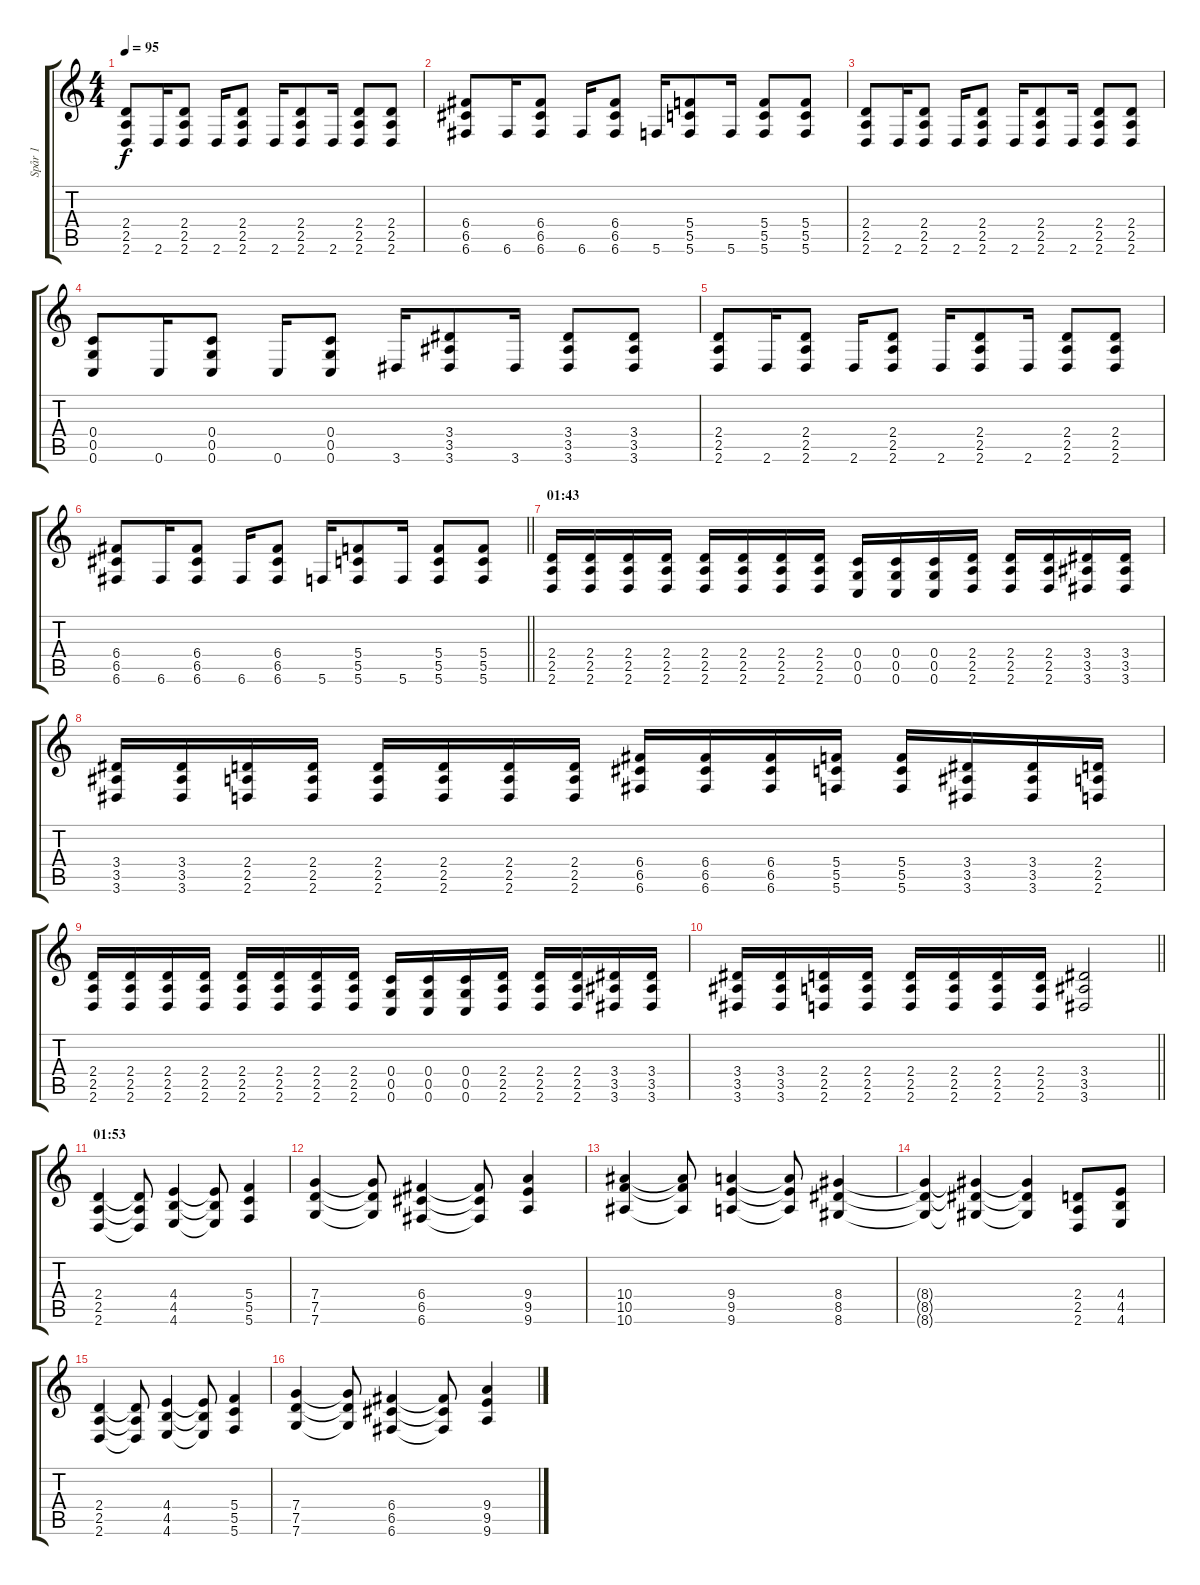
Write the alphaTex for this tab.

\track ("Spår 1" "Spår 1") {instrument distortionguitar}
\staff {score tabs}
\tuning (D4 A3 F3 C3 G2 C2) {hide}
\ts (4 4)
\tempo 95
\clef g2
\ks c
(2.4 2.5 2.6).8{dy f} 2.6.16 (2.4 2.5 2.6).8 2.6.16 (2.4 2.5 2.6).8 2.6.16 (2.4 2.5 2.6).8 2.6.16 (2.4 2.5 2.6).8 (2.4 2.5 2.6).8 |
(6.4 6.5 6.6).8 6.6.16 (6.4 6.5 6.6).8 6.6.16 (6.4 6.5 6.6).8 5.6.16 (5.4 5.5 5.6).8 5.6.16 (5.4 5.5 5.6).8 (5.4 5.5 5.6).8 |
(2.4 2.5 2.6).8 2.6.16 (2.4 2.5 2.6).8 2.6.16 (2.4 2.5 2.6).8 2.6.16 (2.4 2.5 2.6).8 2.6.16 (2.4 2.5 2.6).8 (2.4 2.5 2.6).8 |
(0.4 0.5 0.6).8 0.6.16 (0.4 0.5 0.6).8 0.6.16 (0.4 0.5 0.6).8 3.6.16 (3.4 3.5 3.6).8 3.6.16 (3.4 3.5 3.6).8 (3.4 3.5 3.6).8 |
(2.4 2.5 2.6).8 2.6.16 (2.4 2.5 2.6).8 2.6.16 (2.4 2.5 2.6).8 2.6.16 (2.4 2.5 2.6).8 2.6.16 (2.4 2.5 2.6).8 (2.4 2.5 2.6).8 |
\barLineRight lightlight
(6.4 6.5 6.6).8 6.6.16 (6.4 6.5 6.6).8 6.6.16 (6.4 6.5 6.6).8 5.6.16 (5.4 5.5 5.6).8 5.6.16 (5.4 5.5 5.6).8 (5.4 5.5 5.6).8 |
\section ("" "01:43")
(2.4 2.5 2.6).16 (2.4 2.5 2.6).16 (2.4 2.5 2.6).16 (2.4 2.5 2.6).16 (2.4 2.5 2.6).16 (2.4 2.5 2.6).16 (2.4 2.5 2.6).16 (2.4 2.5 2.6).16 (0.4 0.5 0.6).16 (0.4 0.5 0.6).16 (0.4 0.5 0.6).16 (2.4 2.5 2.6).16 (2.4 2.5 2.6).16 (2.4 2.5 2.6).16 (3.4 3.5 3.6).16 (3.4 3.5 3.6).16 |
(3.4 3.5 3.6).16 (3.4 3.5 3.6).16 (2.4 2.5 2.6).16 (2.4 2.5 2.6).16 (2.4 2.5 2.6).16 (2.4 2.5 2.6).16 (2.4 2.5 2.6).16 (2.4 2.5 2.6).16 (6.4 6.5 6.6).16 (6.4 6.5 6.6).16 (6.4 6.5 6.6).16 (5.4 5.5 5.6).16 (5.4 5.5 5.6).16 (3.4 3.5 3.6).16 (3.4 3.5 3.6).16 (2.4 2.5 2.6).16 |
(2.4 2.5 2.6).16 (2.4 2.5 2.6).16 (2.4 2.5 2.6).16 (2.4 2.5 2.6).16 (2.4 2.5 2.6).16 (2.4 2.5 2.6).16 (2.4 2.5 2.6).16 (2.4 2.5 2.6).16 (0.4 0.5 0.6).16 (0.4 0.5 0.6).16 (0.4 0.5 0.6).16 (2.4 2.5 2.6).16 (2.4 2.5 2.6).16 (2.4 2.5 2.6).16 (3.4 3.5 3.6).16 (3.4 3.5 3.6).16 |
\barLineRight lightlight
(3.4 3.5 3.6).16 (3.4 3.5 3.6).16 (2.4 2.5 2.6).16 (2.4 2.5 2.6).16 (2.4 2.5 2.6).16 (2.4 2.5 2.6).16 (2.4 2.5 2.6).16 (2.4 2.5 2.6).16 (3.4 3.5 3.6).2 |
\section ("" "01:53")
(2.4 2.5 2.6).4 (2.4{t} 2.5{t} 2.6{t}).8 (4.4 4.5 4.6).4 (4.4{t} 4.5{t} 4.6{t}).8 (5.4 5.5 5.6).4 |
(7.4 7.5 7.6).4 (7.4{t} 7.5{t} 7.6{t}).8 (6.4 6.5 6.6).4 (6.4{t} 6.5{t} 6.6{t}).8 (9.4 9.5 9.6).4 |
(10.4 10.5 10.6).4 (10.4{t} 10.5{t} 10.6{t}).8 (9.4 9.5 9.6).4 (9.4{t} 9.5{t} 9.6{t}).8 (8.4 8.5 8.6).4 |
(8.4{t} 8.5{t} 8.6{t}).4 (8.4{t} 8.5{t} 8.6{t}).4 (8.4{t} 8.5{t} 8.6{t}).4 (2.4 2.5 2.6).8 (4.4 4.5 4.6).8 |
(2.4 2.5 2.6).4 (2.4{t} 2.5{t} 2.6{t}).8 (4.4 4.5 4.6).4 (4.4{t} 4.5{t} 4.6{t}).8 (5.4 5.5 5.6).4 |
(7.4 7.5 7.6).4 (7.4{t} 7.5{t} 7.6{t}).8 (6.4 6.5 6.6).4 (6.4{t} 6.5{t} 6.6{t}).8 (9.4 9.5 9.6).4
